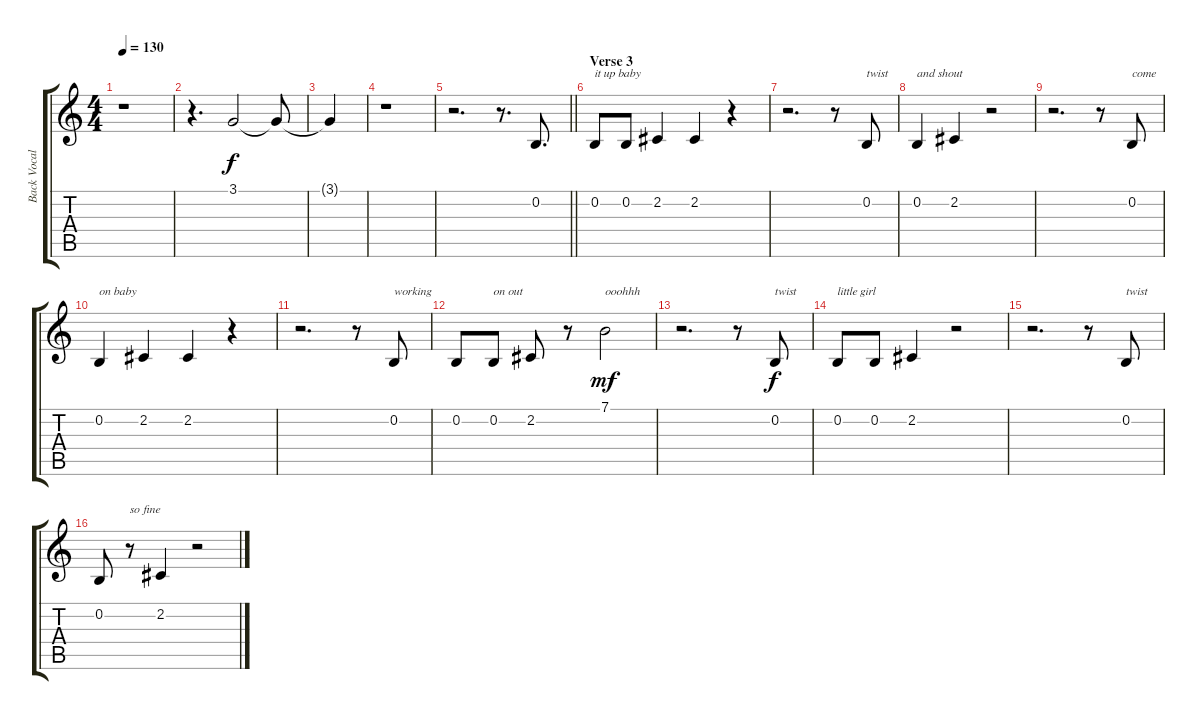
\track ("Back Vocal 3" "Back Vocal") {instrument baritonesax}
\staff {score tabs}
\tuning (E4 B3 G3 D3 A2 E2) {hide}
\ts (4 4)
\tempo 130
\clef g2
\ks c
r.1{dy f} |
r.4{d} 3.1.2{volume 16} 3.1{t}.8 |
3.1{t}.4 |
r.1 |
\barLineRight lightlight
r.2{d} r.8{d} 0.2.8{d volume 10} |
\section ("" "Verse 3")
0.2.8{txt "it up baby"} 0.2.8 2.2.4 2.2.4 r.4 |
r.2{d} r.8 0.2.8{txt "twist"} |
0.2.4{txt "and shout"} 2.2.4 r.2 |
r.2{d} r.8 0.2.8{txt "come"} |
0.2.4{txt "on baby"} 2.2.4 2.2.4 r.4 |
r.2{d} r.8 0.2.8{txt "working"} |
0.2.8 0.2.8{txt "on out"} 2.2.8 r.8 7.1.2{txt "ooohhh" dy mf} |
r.2{d} r.8 0.2.8{txt "twist" dy f} |
0.2.8{txt "little girl"} 0.2.8 2.2.4 r.2 |
r.2{d} r.8 0.2.8{txt "twist"} |
0.2.8 r.8{txt "so fine"} 2.2.4 r.2
